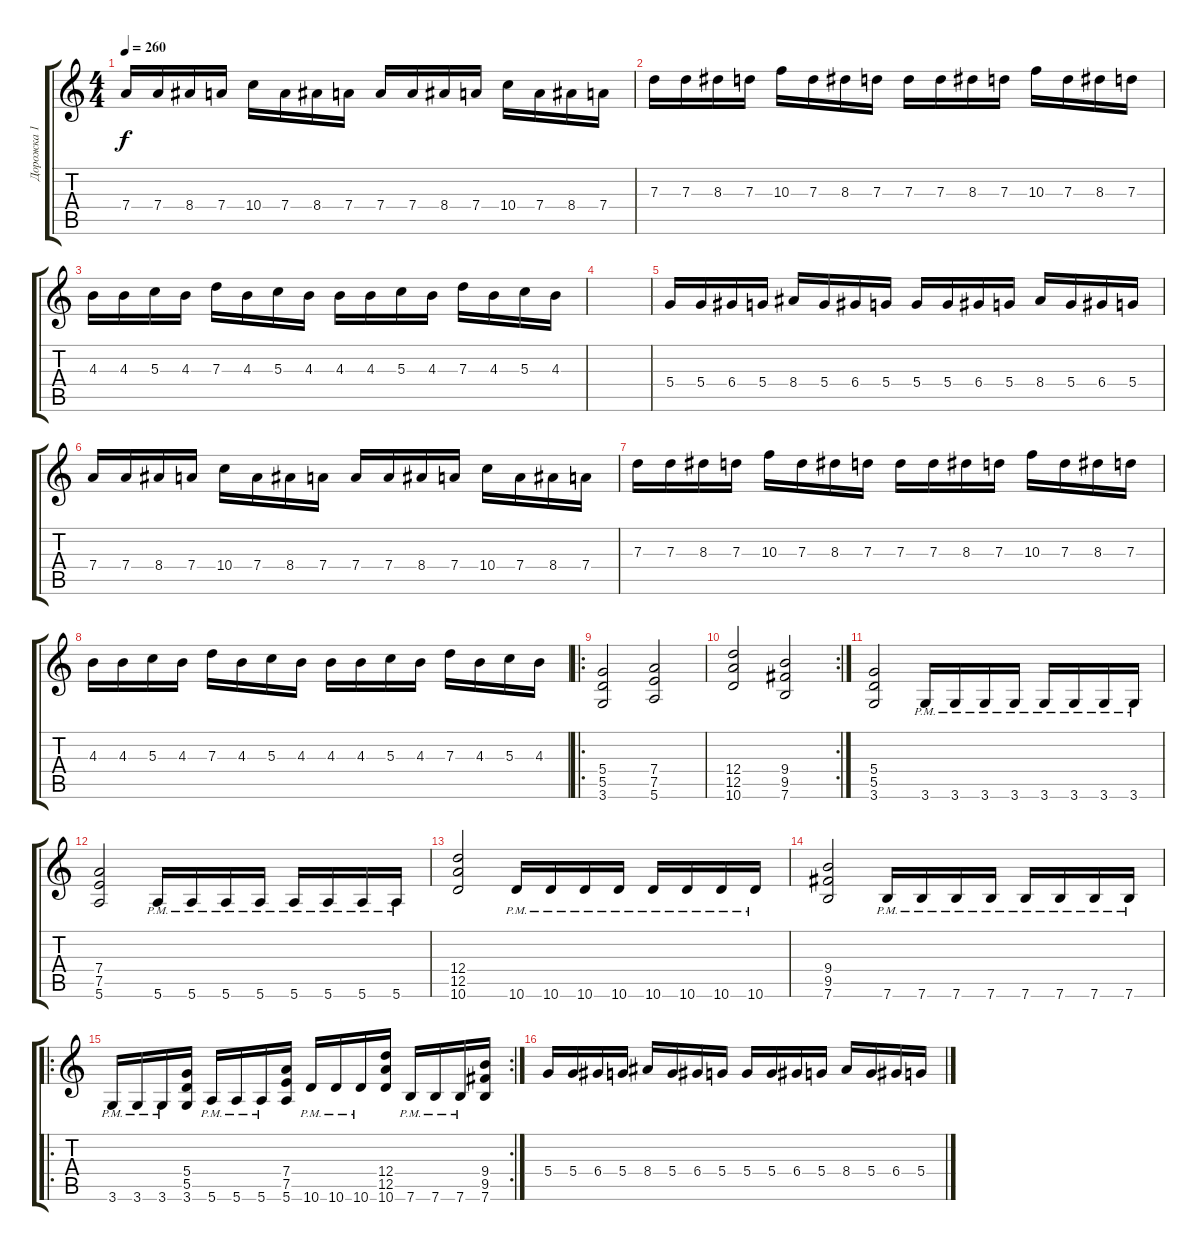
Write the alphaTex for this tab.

\track ("Дорожка 1" "Дорожка 1") {instrument overdrivenguitar}
\staff {score tabs}
\tuning (E4 B3 G3 D3 A2 E2) {hide}
\ts (4 4)
\tempo 260
\clef g2
\ks c
7.4.16{dy f} 7.4.16 8.4.16 7.4.16 10.4.16 7.4.16 8.4.16 7.4.16 7.4.16 7.4.16 8.4.16 7.4.16 10.4.16 7.4.16 8.4.16 7.4.16 |
7.3.16 7.3.16 8.3.16 7.3.16 10.3.16 7.3.16 8.3.16 7.3.16 7.3.16 7.3.16 8.3.16 7.3.16 10.3.16 7.3.16 8.3.16 7.3.16 |
4.3.16 4.3.16 5.3.16 4.3.16 7.3.16 4.3.16 5.3.16 4.3.16 4.3.16 4.3.16 5.3.16 4.3.16 7.3.16 4.3.16 5.3.16 4.3.16 |
|
5.4.16 5.4.16 6.4.16 5.4.16 8.4.16 5.4.16 6.4.16 5.4.16 5.4.16 5.4.16 6.4.16 5.4.16 8.4.16 5.4.16 6.4.16 5.4.16 |
7.4.16 7.4.16 8.4.16 7.4.16 10.4.16 7.4.16 8.4.16 7.4.16 7.4.16 7.4.16 8.4.16 7.4.16 10.4.16 7.4.16 8.4.16 7.4.16 |
7.3.16 7.3.16 8.3.16 7.3.16 10.3.16 7.3.16 8.3.16 7.3.16 7.3.16 7.3.16 8.3.16 7.3.16 10.3.16 7.3.16 8.3.16 7.3.16 |
4.3.16 4.3.16 5.3.16 4.3.16 7.3.16 4.3.16 5.3.16 4.3.16 4.3.16 4.3.16 5.3.16 4.3.16 7.3.16 4.3.16 5.3.16 4.3.16 |
\ro
(5.4 5.5 3.6).2 (7.4 7.5 5.6).2 |
\rc 2
(12.4 12.5 10.6).2 (9.4 9.5 7.6).2 |
(5.4 5.5 3.6).2 3.6{pm}.16 3.6{pm}.16 3.6{pm}.16 3.6{pm}.16 3.6{pm}.16 3.6{pm}.16 3.6{pm}.16 3.6{pm}.16 |
(7.4 7.5 5.6).2 5.6{pm}.16 5.6{pm}.16 5.6{pm}.16 5.6{pm}.16 5.6{pm}.16 5.6{pm}.16 5.6{pm}.16 5.6{pm}.16 |
(12.4 12.5 10.6).2 10.6{pm}.16 10.6{pm}.16 10.6{pm}.16 10.6{pm}.16 10.6{pm}.16 10.6{pm}.16 10.6{pm}.16 10.6{pm}.16 |
(9.4 9.5 7.6).2 7.6{pm}.16 7.6{pm}.16 7.6{pm}.16 7.6{pm}.16 7.6{pm}.16 7.6{pm}.16 7.6{pm}.16 7.6{pm}.16 |
\ro
\rc 2
3.6{pm}.16 3.6{pm}.16 3.6{pm}.16 (5.4 5.5 3.6).16 5.6{pm}.16 5.6{pm}.16 5.6{pm}.16 (7.4 7.5 5.6).16 10.6{pm}.16 10.6{pm}.16 10.6{pm}.16 (12.4 12.5 10.6).16 7.6{pm}.16 7.6{pm}.16 7.6{pm}.16 (9.4 9.5 7.6).16 |
5.4.16 5.4.16 6.4.16 5.4.16 8.4.16 5.4.16 6.4.16 5.4.16 5.4.16 5.4.16 6.4.16 5.4.16 8.4.16 5.4.16 6.4.16 5.4.16
